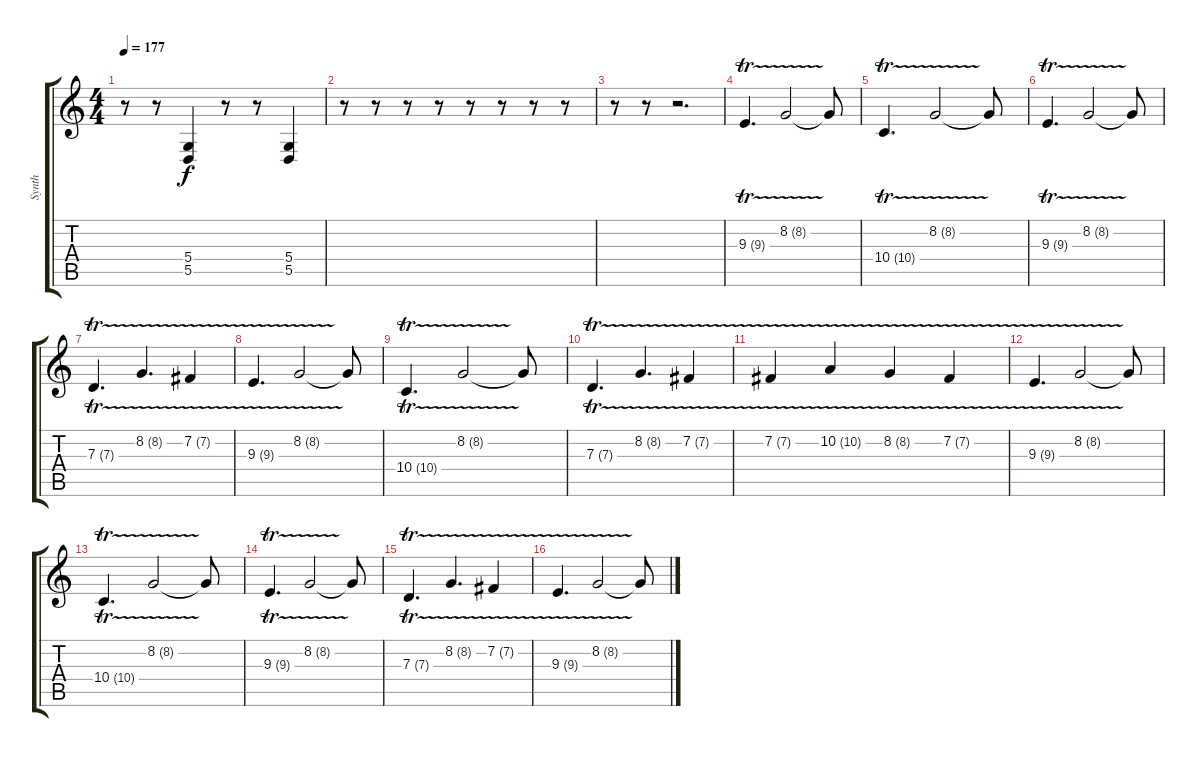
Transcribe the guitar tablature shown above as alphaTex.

\track ("Synth" "Synth") {instrument violin}
\staff {score tabs}
\tuning (E4 B3 G3 D3 A2 E2) {hide}
\ts (4 4)
\tempo 177
\clef g2
\ks c
r.8{dy f} r.8 (5.4 5.5).4 r.8 r.8 (5.4 5.5).4 |
r.8 r.8 r.8 r.8 r.8 r.8 r.8 r.8 |
r.8 r.8 r.2{d} |
9.3{tr (9 16)}.4{d} 8.2{tr (8 16)}.2 8.2{t}.8 |
10.4{tr (10 16)}.4{d} 8.2{tr (8 16)}.2 8.2{t}.8 |
9.3{tr (9 16)}.4{d} 8.2{tr (8 16)}.2 8.2{t}.8 |
7.3{tr (7 16)}.4{d} 8.2{tr (8 16)}.4{d} 7.2{tr (7 16)}.4 |
9.3{tr (9 16)}.4{d} 8.2{tr (8 16)}.2 8.2{t}.8 |
10.4{tr (10 16)}.4{d} 8.2{tr (8 16)}.2 8.2{t}.8 |
7.3{tr (7 16)}.4{d} 8.2{tr (8 16)}.4{d} 7.2{tr (7 16)}.4 |
7.2{tr (7 16)}.4 10.2{tr (10 16)}.4 8.2{tr (8 16)}.4 7.2{tr (7 16)}.4 |
9.3{tr (9 16)}.4{d} 8.2{tr (8 16)}.2 8.2{t}.8 |
10.4{tr (10 16)}.4{d} 8.2{tr (8 16)}.2 8.2{t}.8 |
9.3{tr (9 16)}.4{d} 8.2{tr (8 16)}.2 8.2{t}.8 |
7.3{tr (7 16)}.4{d} 8.2{tr (8 16)}.4{d} 7.2{tr (7 16)}.4 |
9.3{tr (9 16)}.4{d} 8.2{tr (8 16)}.2 8.2{t}.8
